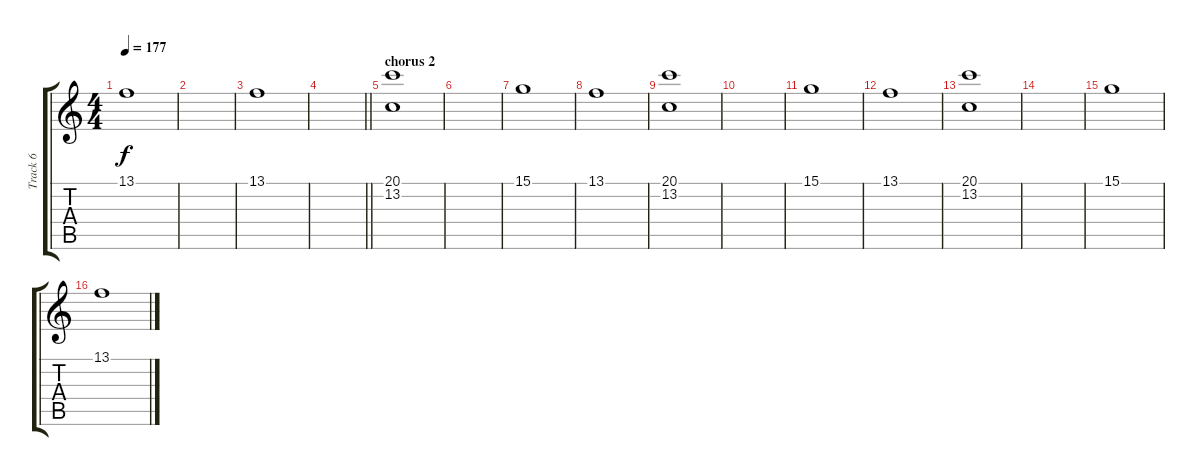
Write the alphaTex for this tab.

\track ("Track 6" "Track 6") {instrument glockenspiel}
\staff {score tabs}
\tuning (E4 B3 G4 D4 A3 E3) {hide}
\ts (4 4)
\tempo 177
\clef g2
\ks c
13.1.1{dy f} |
|
13.1.1 |
\barLineRight lightlight
|
\section ("" "chorus 2")
(20.1 13.2).1 |
|
15.1.1 |
13.1.1 |
(20.1 13.2).1 |
|
15.1.1 |
13.1.1 |
(20.1 13.2).1 |
|
15.1.1 |
13.1.1
